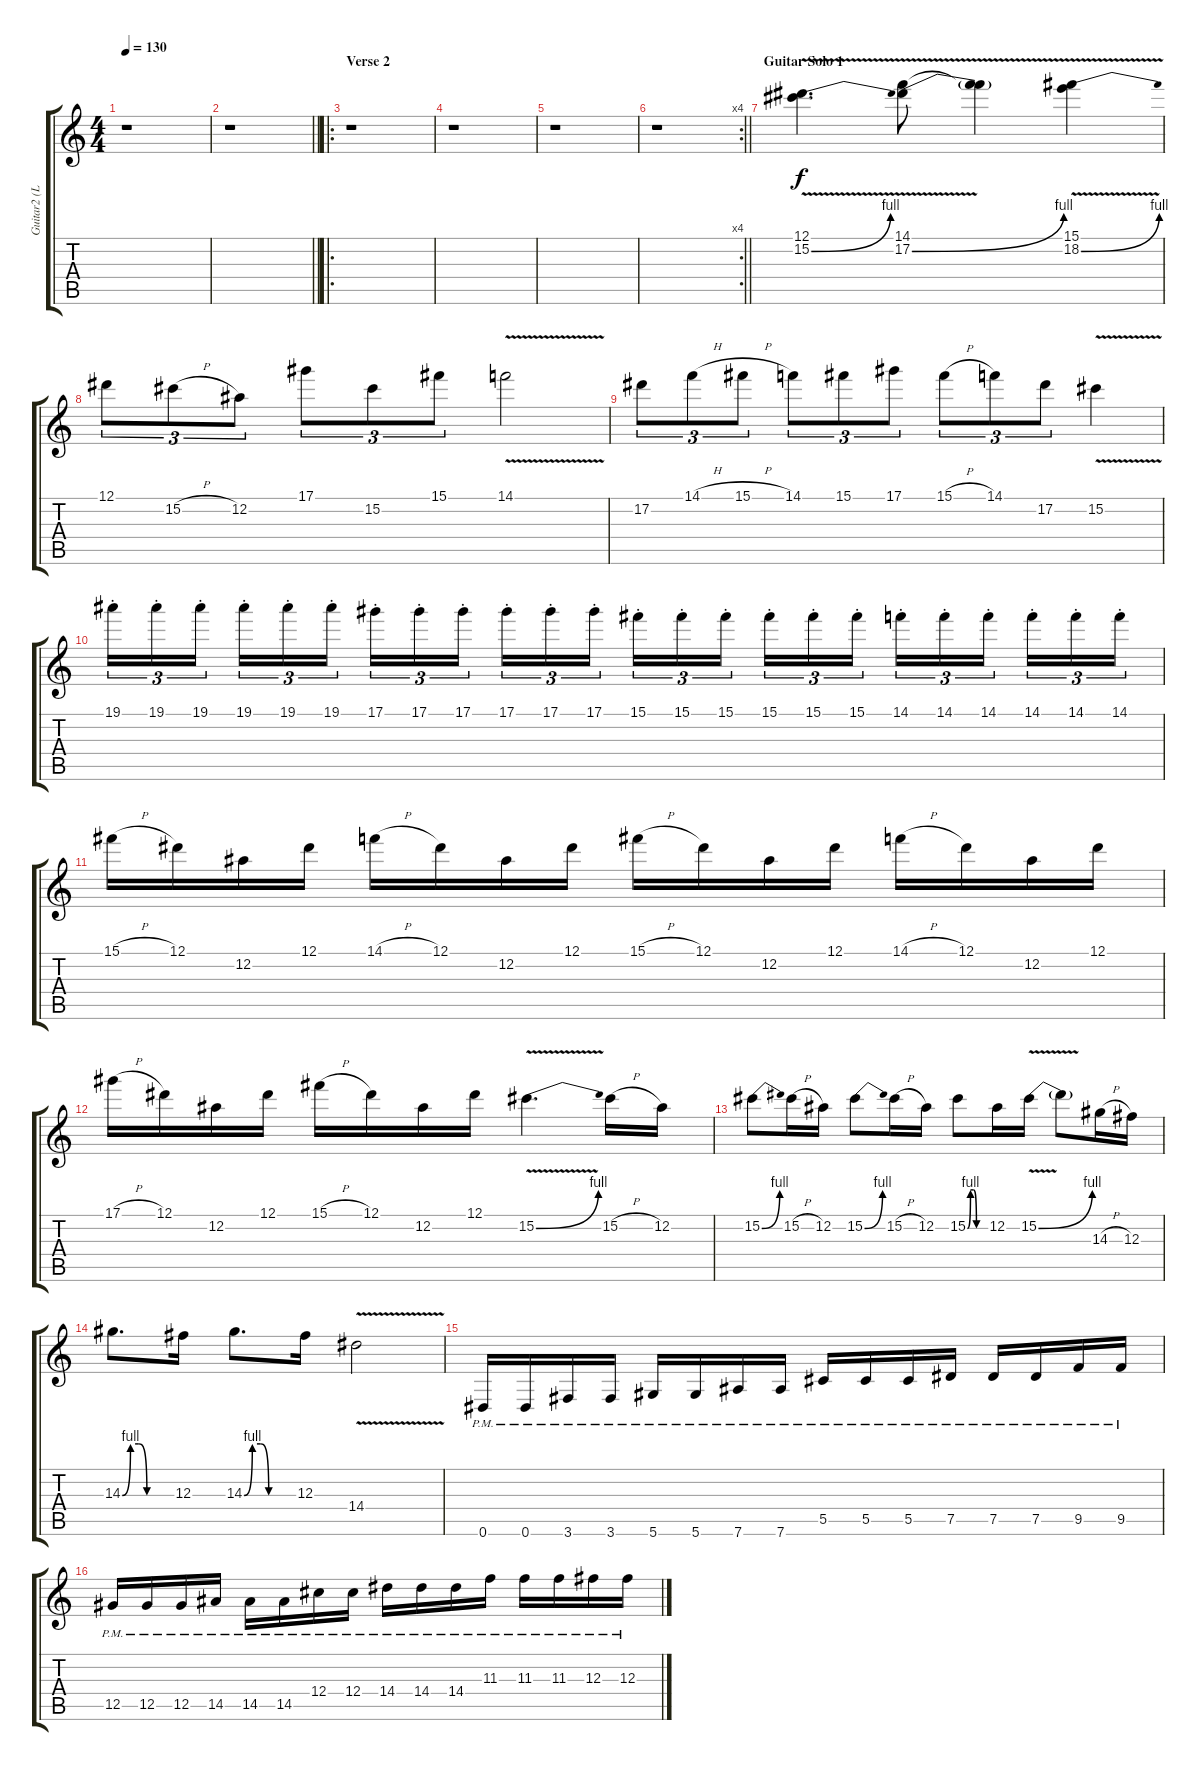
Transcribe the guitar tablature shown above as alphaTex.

\track ("Guitar2 (Lead)" "Guitar2 (L") {instrument distortionguitar}
\staff {score tabs}
\tuning (Eb4 Bb3 Gb3 Db3 Ab2 Eb2) {hide}
\ts (4 4)
\tempo 130
\clef g2
\ks c
r.1{dy f} |
\barLineRight lightlight
r.1 |
\ro
\section ("" "Verse 2")
r.1 |
r.1 |
r.1 |
\rc 4
\barLineRight lightlight
r.1 |
\section ("" "Guitar Solo 1")
(12.1 15.2{be (bend 0 0 60 4) v}).4{d} (14.1 17.2{be (bend 0 0 60 4) v}).8 (14.1{t} 17.2{t}).4 (15.1 18.2{be (bend 0 0 60 4) v}).4 |
12.1.8{tu (3 2)} 15.2{h}.8{tu (3 2)} 12.2.8{tu (3 2)} 17.1.8{tu (3 2)} 15.2.8{tu (3 2)} 15.1.8{tu (3 2)} 14.1{v}.2 |
17.2.8{tu (3 2)} 14.1{h}.8{tu (3 2)} 15.1{h}.8{tu (3 2)} 14.1.8{tu (3 2)} 15.1.8{tu (3 2)} 17.1.8{tu (3 2)} 15.1{h}.8{tu (3 2)} 14.1.8{tu (3 2)} 17.2.8{tu (3 2)} 15.2{v}.4 |
19.1{st}.16{tu (3 2)} 19.1{st}.16{tu (3 2)} 19.1{st}.16{tu (3 2) beam splitsecondary} 19.1{st}.16{tu (3 2)} 19.1{st}.16{tu (3 2)} 19.1{st}.16{tu (3 2)} 17.1{st}.16{tu (3 2)} 17.1{st}.16{tu (3 2)} 17.1{st}.16{tu (3 2) beam splitsecondary} 17.1{st}.16{tu (3 2)} 17.1{st}.16{tu (3 2)} 17.1{st}.16{tu (3 2)} 15.1{st}.16{tu (3 2)} 15.1{st}.16{tu (3 2)} 15.1{st}.16{tu (3 2) beam splitsecondary} 15.1{st}.16{tu (3 2)} 15.1{st}.16{tu (3 2)} 15.1{st}.16{tu (3 2)} 14.1{st}.16{tu (3 2)} 14.1{st}.16{tu (3 2)} 14.1{st}.16{tu (3 2) beam splitsecondary} 14.1{st}.16{tu (3 2)} 14.1{st}.16{tu (3 2)} 14.1{st}.16{tu (3 2)} |
15.1{h}.16 12.1.16 12.2.16 12.1.16 14.1{h}.16 12.1.16 12.2.16 12.1.16 15.1{h}.16 12.1.16 12.2.16 12.1.16 14.1{h}.16 12.1.16 12.2.16 12.1.16 |
17.1{h}.16 12.1.16 12.2.16 12.1.16 15.1{h}.16 12.1.16 12.2.16 12.1.16 15.2{be (bend 0 0 60 4) v}.4{d} 15.2{h}.16 12.2.16 |
15.2{be (bend 0 0 60 4)}.8 15.2{h}.16 12.2.16 15.2{be (bend 0 0 60 4)}.8 15.2{h}.16 12.2.16 15.2{be (custom 0 0 10 4 20 4 30 0 60 0)}.8 12.2.16 15.2{be (bend 0 0 60 4) v}.16 15.2{t}.8 14.3{h}.16 12.3.16 |
14.3{be (custom 0 0 10 4 20 4 30 0 60 0)}.8{d} 12.3.16 14.3{be (custom 0 0 10 4 20 4 30 0 60 0)}.8{d} 12.3.16 14.4{v}.2 |
0.6{pm}.16 0.6{pm}.16 3.6{pm}.16 3.6{pm}.16 5.6{pm}.16 5.6{pm}.16 7.6{pm}.16 7.6{pm}.16 5.5{pm}.16 5.5{pm}.16 5.5{pm}.16 7.5{pm}.16 7.5{pm}.16 7.5{pm}.16 9.5{pm}.16 9.5{pm}.16 |
12.5{pm}.16 12.5{pm}.16 12.5{pm}.16 14.5{pm}.16 14.5{pm}.16 14.5{pm}.16 12.4{pm}.16 12.4{pm}.16 14.4{pm}.16 14.4{pm}.16 14.4{pm}.16 11.3{pm}.16 11.3{pm}.16 11.3{pm}.16 12.3{pm}.16 12.3{pm}.16
